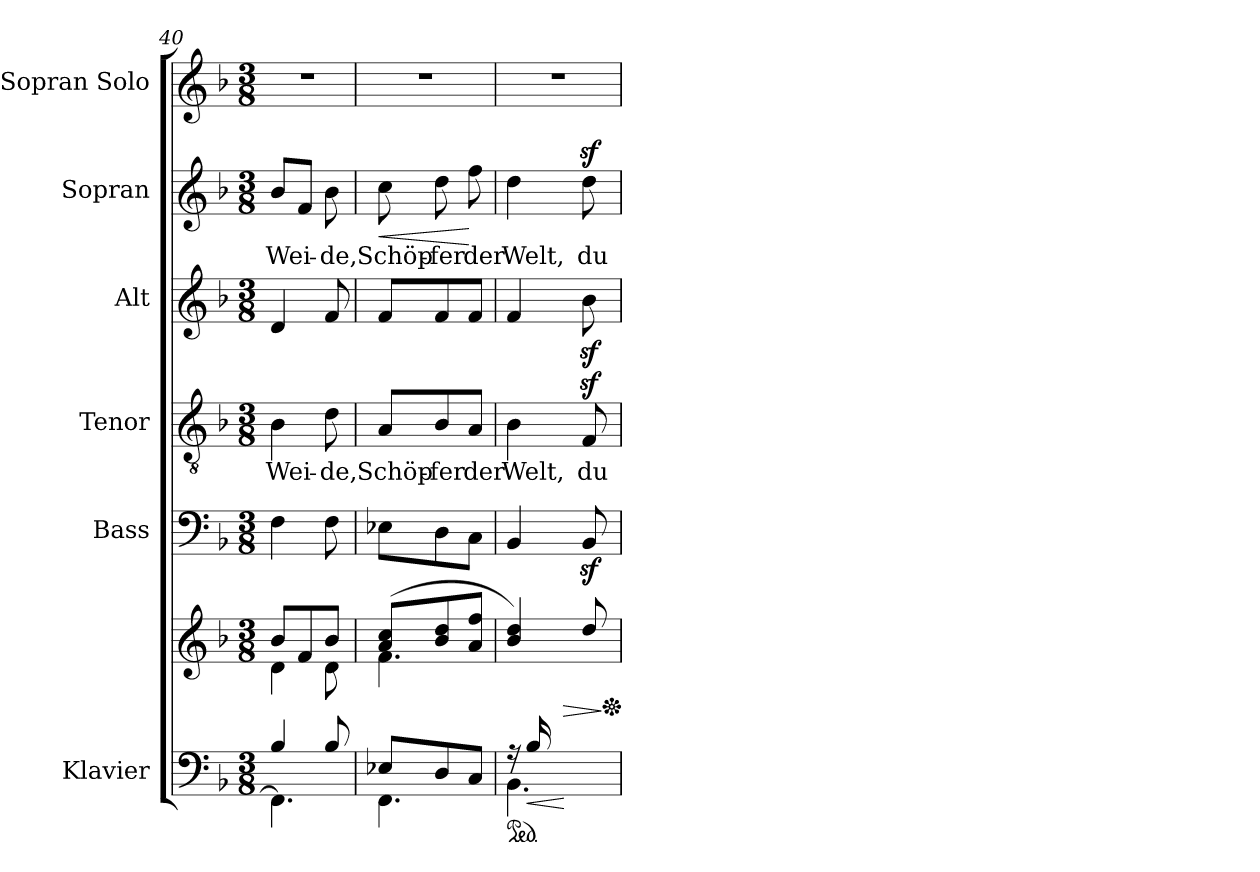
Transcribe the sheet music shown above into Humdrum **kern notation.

**kern	**kern	**dynam	**kern	**kern	**text	**kern	**kern	**text	**dynam	**kern
*part6	*part6	*part6	*part5	*part4	*part4	*part3	*part2	*part2	*part2	*part1
*staff7	*staff6	*staff6/7	*staff5	*staff4	*staff4	*staff3	*staff2	*staff2	*staff2	*staff1
*I"Klavier	*	*	*I"Bass	*I"Tenor	*	*I"Alt	*I"Sopran	*	*	*I"Sopran Solo
*	*	*	*I'B	*I'T	*	*I'A	*I'S	*	*	*
*clefF4	*clefG2	*	*clefF4	*clefGv2	*	*clefG2	*clefG2	*	*	*clefG2
*k[b-]	*k[b-]	*	*k[b-]	*k[b-]	*	*k[b-]	*k[b-]	*	*	*k[b-]
*M3/8	*M3/8	*	*M3/8	*M3/8	*	*M3/8	*M3/8	*	*	*M3/8
=40	=40	=40	=40	=40	=40	=40	=40	=40	=40	=40
*^	*^	*	*	*	*	*	*	*	*	*
!	!	!	!	!	!	!	!LO:LY:b	!	!	!LO:LY:b	!	!
4B-/	4.FF\]	8b-/L	4d\	.	4F\	4B-\	Wei-	4d/	8b-/L	Wei-	.	4.r
.	.	8f/	.	.	.	.	.	.	8f/J	.	.	.
!	!	!	!	!	!	!	!LO:LY:b	!	!	!LO:LY:b	!	!
8B-/	.	8b-/J	8d\	.	8F\	8d\	-de,	8f/	8b-\	-de,	.	.
=41	=41	=41	=41	=41	=41	=41	=41	=41	=41	=41	=41	=41
!	!	!	!	!	!	!	!LO:LY:b	!	!	!LO:LY:b	!LO:HP:b	!
8E-X/L	4.FF\	(8a/ 8cc/L	4.f\	.	8E-X\L	8A/L	Schöp-	8f/L	8cc\	Schöp-	<	4.r
!	!	!	!	!	!	!	!LO:LY:b	!	!	!LO:LY:b	!	!
8D/	.	8b-/ 8dd/	.	.	8D\	8B-/	-fer	8f/	8dd\	-fer	.	.
!	!	!	!	!	!	!	!LO:LY:b	!	!	!LO:LY:b	!	!
8C/J	.	8a/ 8ff/J	.	.	8C\J	8A/J	der	8f/J	8ff\	der	[	.
=42	=42	=42	=42	=42	=42	=42	=42	=42	=42	=42	=42	=42
*ped	*	*	*	*	*	*	*	*	*	*	*	*
!	!	!	!	!	!	!	!LO:LY:b	!	!	!LO:LY:b	!	!
16r	4.BB-\	4b-/ 4dd/)	8ryy	.	4BB-/	4B-\	Welt,	4f/	4dd\	Welt,	.	4.r
!	!	!	!	!LO:HP:b=2	!	!	!	!	!	!	!	!
(16B-/LL	.	.	.	<	.	.	.	.	.	.	.	.
4ryy	.	.	16d\	.	.	.	.	.	.	.	.	.
!	!	!	!	!LO:HP:n=1:b	!	!	!	!	!	!	!	!
.	.	.	16f\	[ >	.	.	.	.	.	.	.	.
!	!	!	!	!	!	!	!LO:LY:b	!	!	!LO:LY:b	!	!
.	.	8dd/	16b-\	.	8BB-z>/	8Fz>/	du	8b-z>\	8ddz>\	du	.	.
.	.	.	16a\JJ)	]	.	.	.	.	.	.	.	.
*v	*v	*	*	*	*	*	*	*	*	*	*	*
*	*Xped	*	*	*	*	*	*	*	*	*	*
*	*v	*v	*	*	*	*	*	*	*	*	*
=	=	=	=	=	=	=	=	=	=	=
*-	*-	*-	*-	*-	*-	*-	*-	*-	*-	*-
